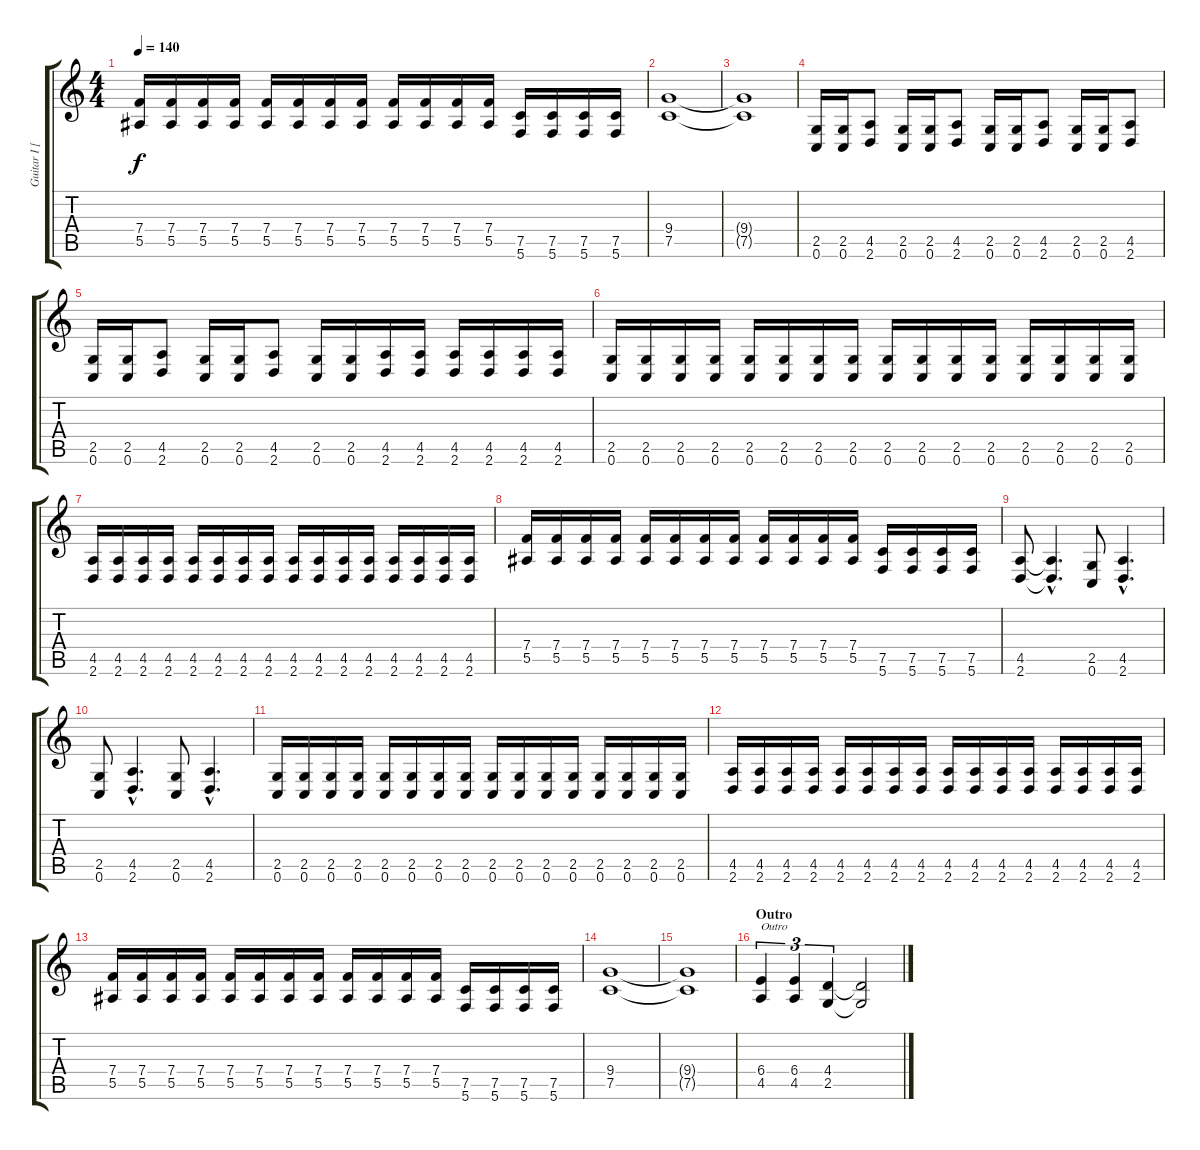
\track ("Guitar I [Adam Agius]" "Guitar I [") {instrument distortionguitar}
\staff {score tabs}
\tuning (C4 G3 Eb3 Bb2 F2 C2) {hide}
\ts (4 4)
\tempo 140
\clef g2
\ks c
(7.4 5.5).16{dy f} (7.4 5.5).16 (7.4 5.5).16 (7.4 5.5).16 (7.4 5.5).16 (7.4 5.5).16 (7.4 5.5).16 (7.4 5.5).16 (7.4 5.5).16 (7.4 5.5).16 (7.4 5.5).16 (7.4 5.5).16 (7.5 5.6).16 (7.5 5.6).16 (7.5 5.6).16 (7.5 5.6).16 |
(9.4 7.5).1 |
(9.4{t} 7.5{t}).1 |
(2.5 0.6).16 (2.5 0.6).16 (4.5 2.6).8 (2.5 0.6).16 (2.5 0.6).16 (4.5 2.6).8 (2.5 0.6).16 (2.5 0.6).16 (4.5 2.6).8 (2.5 0.6).16 (2.5 0.6).16 (4.5 2.6).8 |
(2.5 0.6).16 (2.5 0.6).16 (4.5 2.6).8 (2.5 0.6).16 (2.5 0.6).16 (4.5 2.6).8 (2.5 0.6).16 (2.5 0.6).16 (4.5 2.6).16 (4.5 2.6).16 (4.5 2.6).16 (4.5 2.6).16 (4.5 2.6).16 (4.5 2.6).16 |
(2.5 0.6).16 (2.5 0.6).16 (2.5 0.6).16 (2.5 0.6).16 (2.5 0.6).16 (2.5 0.6).16 (2.5 0.6).16 (2.5 0.6).16 (2.5 0.6).16 (2.5 0.6).16 (2.5 0.6).16 (2.5 0.6).16 (2.5 0.6).16 (2.5 0.6).16 (2.5 0.6).16 (2.5 0.6).16 |
(4.5 2.6).16 (4.5 2.6).16 (4.5 2.6).16 (4.5 2.6).16 (4.5 2.6).16 (4.5 2.6).16 (4.5 2.6).16 (4.5 2.6).16 (4.5 2.6).16 (4.5 2.6).16 (4.5 2.6).16 (4.5 2.6).16 (4.5 2.6).16 (4.5 2.6).16 (4.5 2.6).16 (4.5 2.6).16 |
(7.4 5.5).16 (7.4 5.5).16 (7.4 5.5).16 (7.4 5.5).16 (7.4 5.5).16 (7.4 5.5).16 (7.4 5.5).16 (7.4 5.5).16 (7.4 5.5).16 (7.4 5.5).16 (7.4 5.5).16 (7.4 5.5).16 (7.5 5.6).16 (7.5 5.6).16 (7.5 5.6).16 (7.5 5.6).16 |
(4.5 2.6).8 (4.5{hac t} 2.6{hac t}).4{d} (2.5 0.6).8 (4.5{hac} 2.6{hac}).4{d} |
(2.5 0.6).8 (4.5{hac} 2.6{hac}).4{d} (2.5 0.6).8 (4.5{hac} 2.6{hac}).4{d} |
(2.5 0.6).16 (2.5 0.6).16 (2.5 0.6).16 (2.5 0.6).16 (2.5 0.6).16 (2.5 0.6).16 (2.5 0.6).16 (2.5 0.6).16 (2.5 0.6).16 (2.5 0.6).16 (2.5 0.6).16 (2.5 0.6).16 (2.5 0.6).16 (2.5 0.6).16 (2.5 0.6).16 (2.5 0.6).16 |
(4.5 2.6).16 (4.5 2.6).16 (4.5 2.6).16 (4.5 2.6).16 (4.5 2.6).16 (4.5 2.6).16 (4.5 2.6).16 (4.5 2.6).16 (4.5 2.6).16 (4.5 2.6).16 (4.5 2.6).16 (4.5 2.6).16 (4.5 2.6).16 (4.5 2.6).16 (4.5 2.6).16 (4.5 2.6).16 |
(7.4 5.5).16 (7.4 5.5).16 (7.4 5.5).16 (7.4 5.5).16 (7.4 5.5).16 (7.4 5.5).16 (7.4 5.5).16 (7.4 5.5).16 (7.4 5.5).16 (7.4 5.5).16 (7.4 5.5).16 (7.4 5.5).16 (7.5 5.6).16 (7.5 5.6).16 (7.5 5.6).16 (7.5 5.6).16 |
(9.4 7.5).1 |
(9.4{t} 7.5{t}).1 |
\section ("" "Outro")
(6.4 4.5).4{tu (3 2) txt "Outro"} (6.4 4.5).4{tu (3 2)} (4.4 2.5).4{tu (3 2)} (4.4{t} 2.5{t}).2
